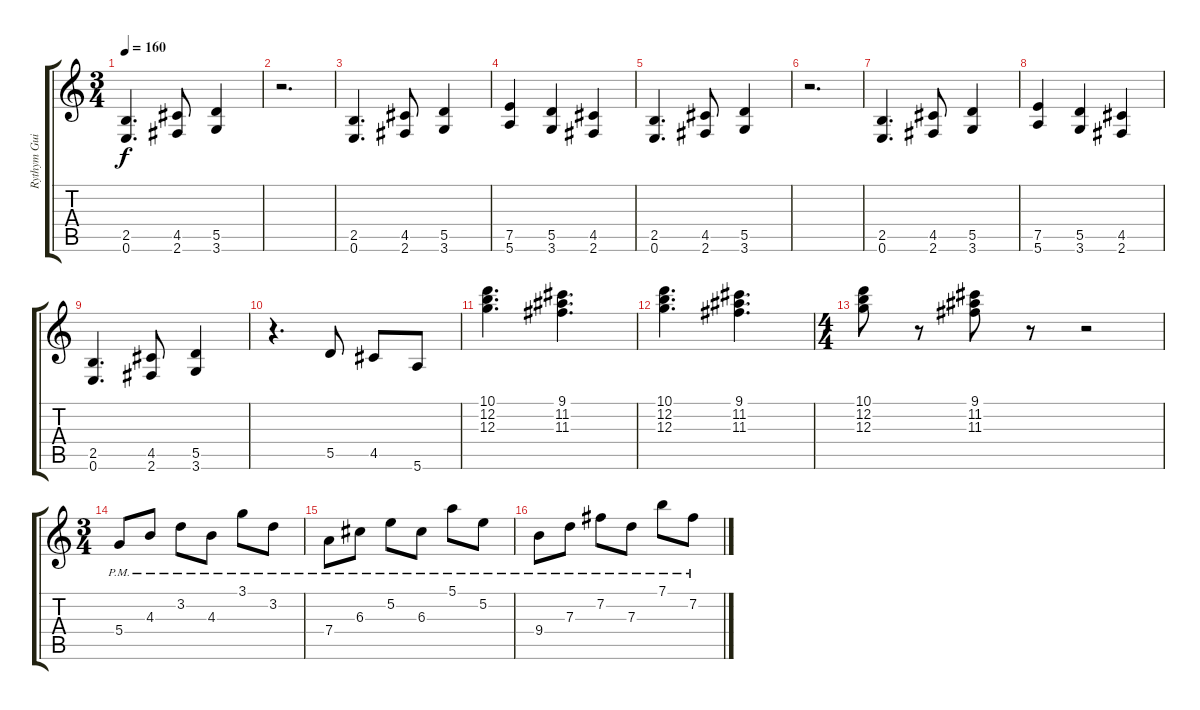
\track ("Rythym Guitar" "Rythym Gui") {instrument overdrivenguitar}
\staff {score tabs}
\tuning (E4 B3 G3 D3 A2 E2) {hide}
\ts (3 4)
\tempo 160
\clef g2
\ks c
(2.5 0.6).4{d dy f} (4.5 2.6).8 (5.5 3.6).4 |
r.2{d} |
(2.5 0.6).4{d} (4.5 2.6).8 (5.5 3.6).4 |
(7.5 5.6).4 (5.5 3.6).4 (4.5 2.6).4 |
(2.5 0.6).4{d} (4.5 2.6).8 (5.5 3.6).4 |
r.2{d} |
(2.5 0.6).4{d} (4.5 2.6).8 (5.5 3.6).4 |
(7.5 5.6).4 (5.5 3.6).4 (4.5 2.6).4 |
(2.5 0.6).4{d} (4.5 2.6).8 (5.5 3.6).4 |
r.4{d} 5.5.8 4.5.8 5.6.8 |
(10.1 12.2 12.3).4{d} (9.1 11.2 11.3).4{d} |
(10.1 12.2 12.3).4{d} (9.1 11.2 11.3).4{d} |
\ts (4 4)
(10.1 12.2 12.3).8 r.8 (9.1 11.2 11.3).8 r.8 r.2 |
\ts (3 4)
5.4{pm}.8 4.3{pm}.8 3.2{pm}.8 4.3{pm}.8 3.1{pm}.8 3.2{pm}.8 |
7.4{pm}.8 6.3{pm}.8 5.2{pm}.8 6.3{pm}.8 5.1{pm}.8 5.2{pm}.8 |
9.4{pm}.8 7.3{pm}.8 7.2{pm}.8 7.3{pm}.8 7.1{pm}.8 7.2{pm}.8
